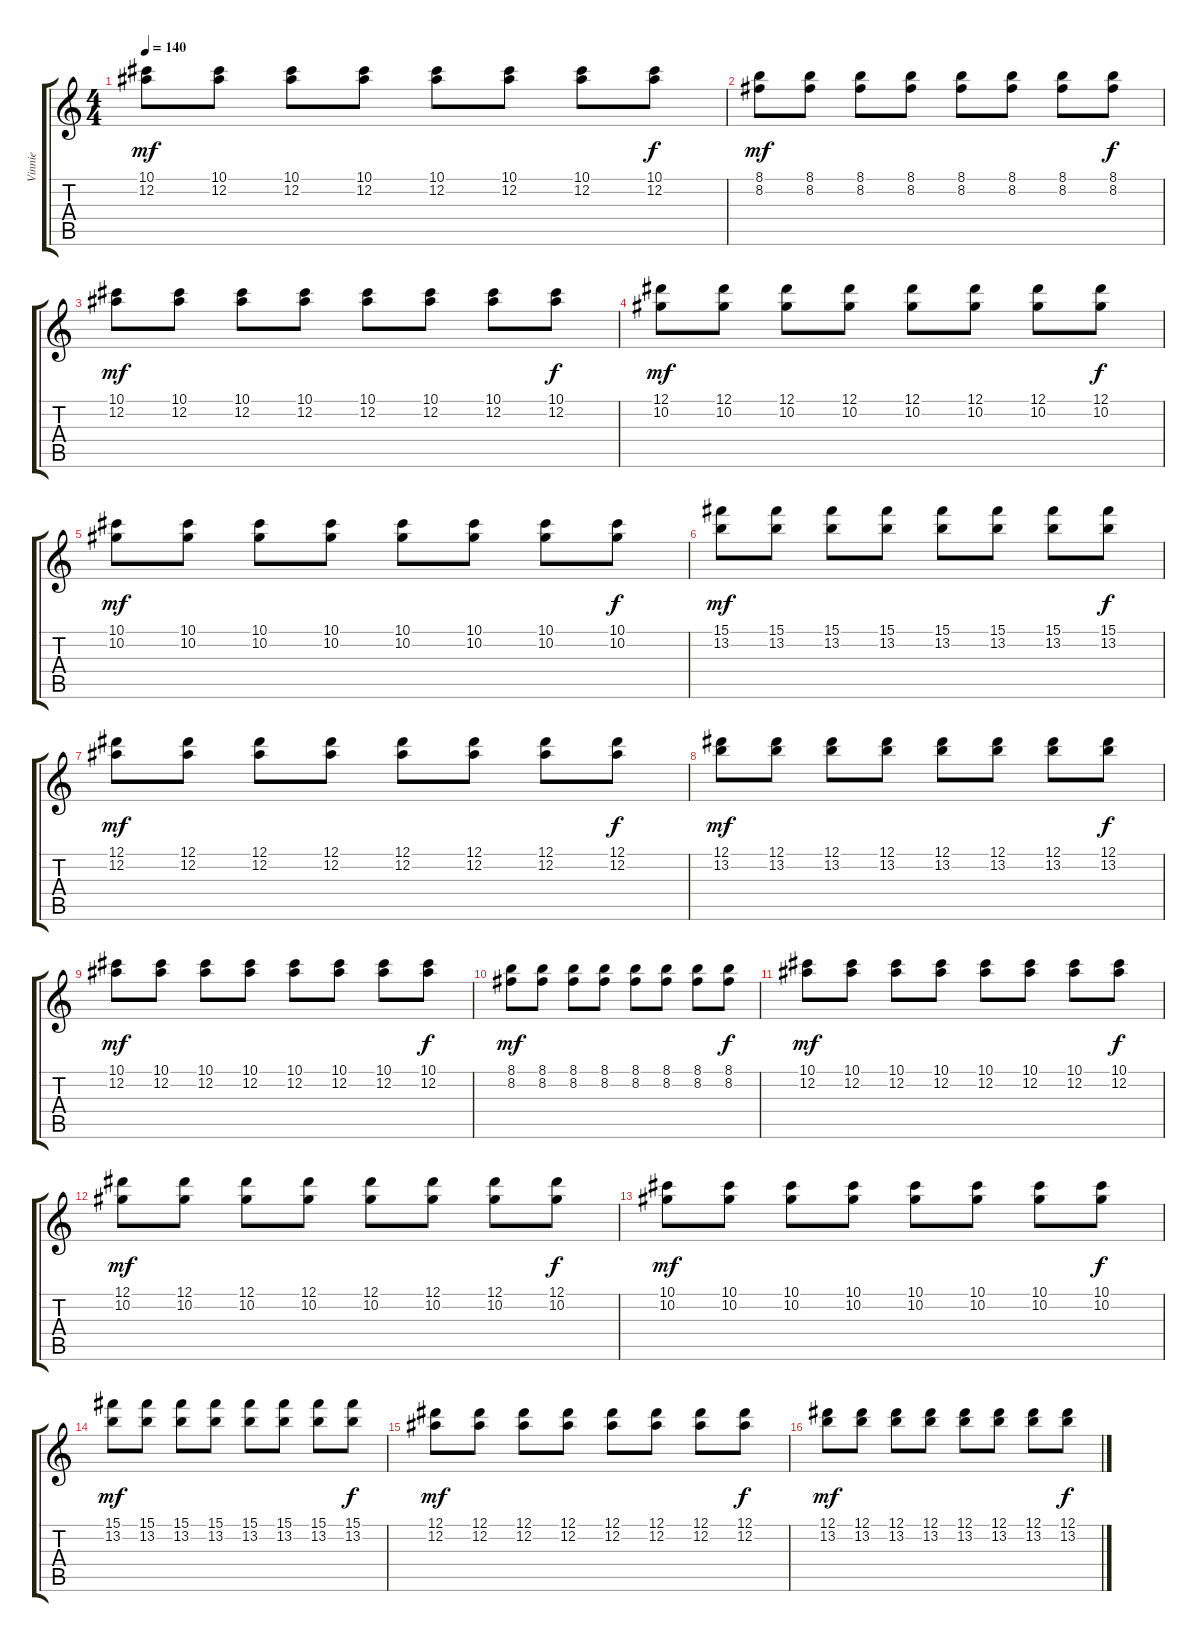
\track ("Vinnie" "Vinnie") {instrument overdrivenguitar}
\staff {score tabs}
\tuning (Eb4 Bb3 Gb3 Db3 Ab2 Eb2) {hide}
\ts (4 4)
\tempo 140
\clef g2
\ks c
(10.1 12.2).8{dy mf} (10.1 12.2).8 (10.1 12.2).8 (10.1 12.2).8 (10.1 12.2).8 (10.1 12.2).8 (10.1 12.2).8 (10.1 12.2).8{dy f} |
(8.1 8.2).8{dy mf} (8.1 8.2).8 (8.1 8.2).8 (8.1 8.2).8 (8.1 8.2).8 (8.1 8.2).8 (8.1 8.2).8 (8.1 8.2).8{dy f} |
(10.1 12.2).8{dy mf} (10.1 12.2).8 (10.1 12.2).8 (10.1 12.2).8 (10.1 12.2).8 (10.1 12.2).8 (10.1 12.2).8 (10.1 12.2).8{dy f} |
(12.1 10.2).8{dy mf} (12.1 10.2).8 (12.1 10.2).8 (12.1 10.2).8 (12.1 10.2).8 (12.1 10.2).8 (12.1 10.2).8 (12.1 10.2).8{dy f} |
(10.1 10.2).8{dy mf} (10.1 10.2).8 (10.1 10.2).8 (10.1 10.2).8 (10.1 10.2).8 (10.1 10.2).8 (10.1 10.2).8 (10.1 10.2).8{dy f} |
(15.1 13.2).8{dy mf} (15.1 13.2).8 (15.1 13.2).8 (15.1 13.2).8 (15.1 13.2).8 (15.1 13.2).8 (15.1 13.2).8 (15.1 13.2).8{dy f} |
(12.1 12.2).8{dy mf} (12.1 12.2).8 (12.1 12.2).8 (12.1 12.2).8 (12.1 12.2).8 (12.1 12.2).8 (12.1 12.2).8 (12.1 12.2).8{dy f} |
(12.1 13.2).8{dy mf} (12.1 13.2).8 (12.1 13.2).8 (12.1 13.2).8 (12.1 13.2).8 (12.1 13.2).8 (12.1 13.2).8 (12.1 13.2).8{dy f} |
(10.1 12.2).8{dy mf} (10.1 12.2).8 (10.1 12.2).8 (10.1 12.2).8 (10.1 12.2).8 (10.1 12.2).8 (10.1 12.2).8 (10.1 12.2).8{dy f} |
(8.1 8.2).8{dy mf} (8.1 8.2).8 (8.1 8.2).8 (8.1 8.2).8 (8.1 8.2).8 (8.1 8.2).8 (8.1 8.2).8 (8.1 8.2).8{dy f} |
(10.1 12.2).8{dy mf} (10.1 12.2).8 (10.1 12.2).8 (10.1 12.2).8 (10.1 12.2).8 (10.1 12.2).8 (10.1 12.2).8 (10.1 12.2).8{dy f} |
(12.1 10.2).8{dy mf} (12.1 10.2).8 (12.1 10.2).8 (12.1 10.2).8 (12.1 10.2).8 (12.1 10.2).8 (12.1 10.2).8 (12.1 10.2).8{dy f} |
(10.1 10.2).8{dy mf} (10.1 10.2).8 (10.1 10.2).8 (10.1 10.2).8 (10.1 10.2).8 (10.1 10.2).8 (10.1 10.2).8 (10.1 10.2).8{dy f} |
(15.1 13.2).8{dy mf} (15.1 13.2).8 (15.1 13.2).8 (15.1 13.2).8 (15.1 13.2).8 (15.1 13.2).8 (15.1 13.2).8 (15.1 13.2).8{dy f} |
(12.1 12.2).8{dy mf} (12.1 12.2).8 (12.1 12.2).8 (12.1 12.2).8 (12.1 12.2).8 (12.1 12.2).8 (12.1 12.2).8 (12.1 12.2).8{dy f} |
(12.1 13.2).8{dy mf} (12.1 13.2).8 (12.1 13.2).8 (12.1 13.2).8 (12.1 13.2).8 (12.1 13.2).8 (12.1 13.2).8 (12.1 13.2).8{dy f}
